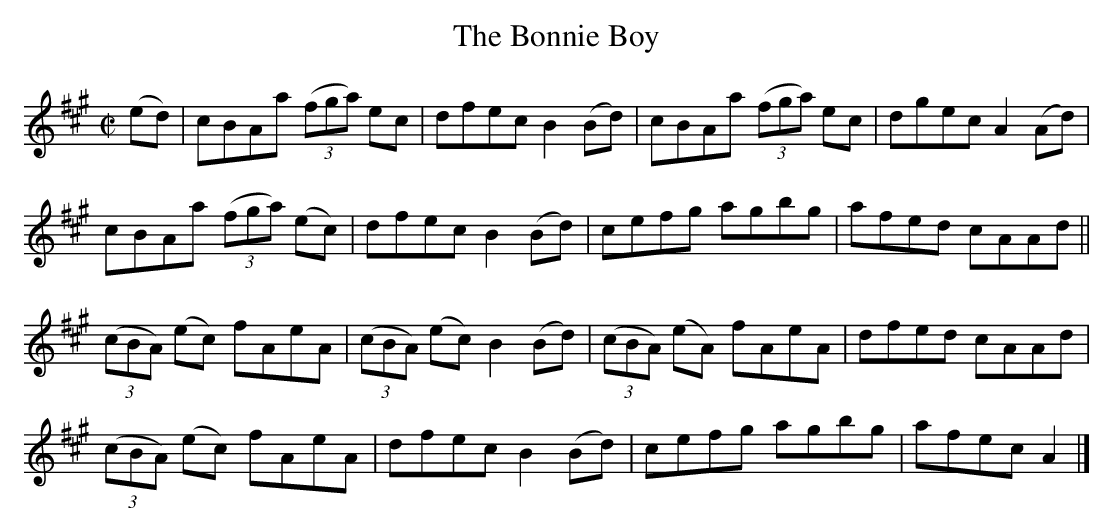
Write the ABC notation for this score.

X:1
T: The Bonnie Boy
M: C|
L: 1/8
K: A
(ed) | cBAa ((3fga)  ec   | dfec B2 (Bd) |    cBAa ((3fga) ec | dgec A2 (Ad) |
       cBAa ((3fga) (ec)  | dfec B2 (Bd) |    cefg      agbg  | afed cAAd    ||
((3cBA) (ec) fAeA | ((3cBA) (ec) B2 (Bd) | ((3cBA) (eA) fAeA  | dfed cAAd    |
((3cBA) (ec) fAeA |        dfec  B2 (Bd) |    cefg      agbg  | afec A2      |]
